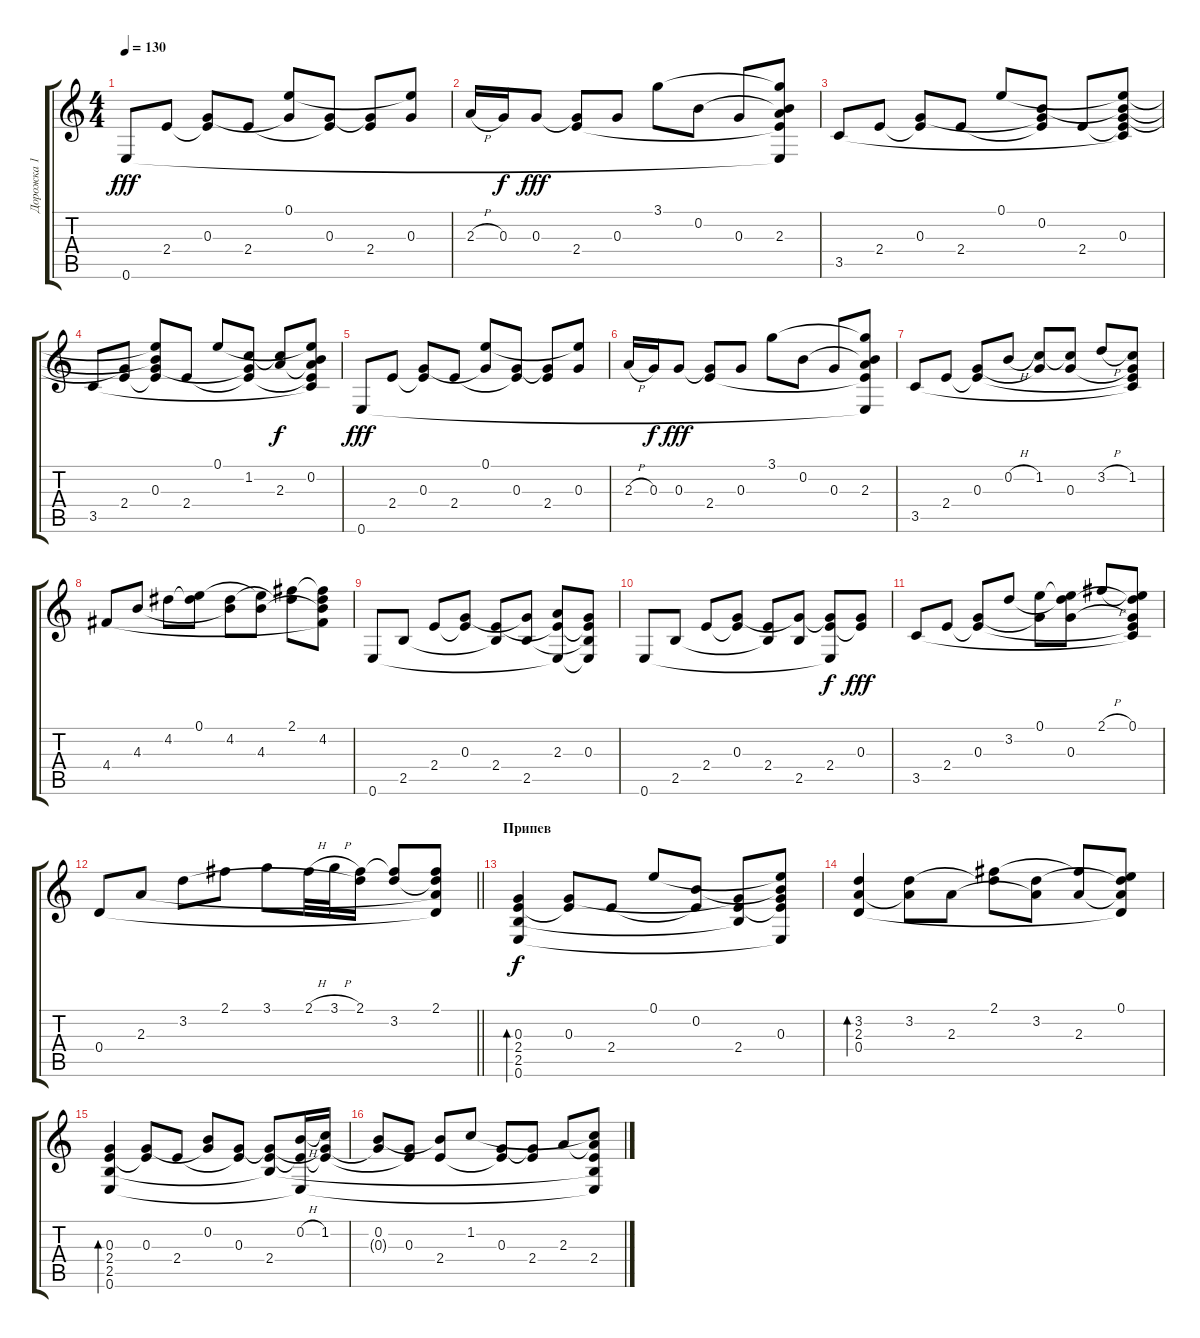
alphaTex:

\track ("Дорожка 1" "Дорожка 1") {instrument acousticguitarsteel}
\staff {score tabs}
\tuning (E4 B3 G3 D3 A2 E2) {hide}
\ts (4 4)
\tempo 130
\clef g2
\ks c
0.6.8{dy fff} 2.4.8 (0.3 2.4{t}).8 2.4.8 (0.1 0.3{t}).8 (0.3 2.4{t}).8 (0.3{t} 2.4).8 (0.1{t} 0.3).8 |
2.3{h}.16 0.3.16{dy f} 0.3.8{dy fff} (0.3{t} 2.4).8 0.3.8 3.1.8 0.2.8 0.3.8 (3.1{t} 0.2{t} 2.3 2.4{t} 0.6{t}).8 |
3.5.8 2.4.8 (0.3 2.4{t}).8 2.4.8 0.1.8 (0.2 0.3{t} 2.4{t}).8 2.4.8 (0.1{t} 0.2{t} 0.3 2.4{t} 3.5{t}).8 |
3.5.8 (0.3{t} 2.4).8 (0.1{t} 0.2{t} 0.3 2.4{t}).8 2.4.8 0.1.8 (1.2 0.3{t} 2.4{t}).8 (1.2{t} 2.3).8{dy f} (0.1{t} 0.2 2.3{t} 2.4{t} 3.5{t}).8 |
0.6.8{dy fff} 2.4.8 (0.3 2.4{t}).8 2.4.8 (0.1 0.3{t}).8 (0.3 2.4{t}).8 (0.3{t} 2.4).8 (0.1{t} 0.3).8 |
2.3{h}.16 0.3.16{dy f} 0.3.8{dy fff} (0.3{t} 2.4).8 0.3.8 3.1.8 0.2.8 0.3.8 (3.1{t} 0.2{t} 2.3 2.4{t} 0.6{t}).8 |
3.5.8 2.4.8 (0.3 2.4{t}).8 0.2{h}.8 (1.2 0.3{t}).8 (1.2{t} 0.3).8 3.2{h}.8 (1.2 0.3{t} 2.4{t} 3.5{t}).8 |
4.4.8 4.3.8 4.2.8 (0.1 4.2{t}).8 (4.2 4.3{t}).8 (0.1{t} 4.3).8 (2.1 4.2{t}).8 (2.1{t} 4.2 4.3{t} 4.4{t}).8 |
0.6.8 2.5.8 2.4.8 (0.3 2.4{t}).8 (2.4 2.5{t}).8 (0.3{t} 2.5).8 (2.3 2.4{t} 0.6{t}).8 (0.3 2.4{t} 2.5{t} 0.6{t}).8 |
0.6.8 2.5.8 2.4.8 (0.3 2.4{t}).8 (2.4 2.5{t}).8 (0.3{t} 2.5).8 (0.3{t} 2.4 0.6{t}).8{dy f} (0.3 2.4{t}).8{dy fff} |
3.5.8 2.4.8 (0.3 2.4{t}).8 3.2.8 (0.1 0.3{t}).8 (0.1{t} 3.2{t} 0.3).8 2.1{h}.8 (0.1 3.2{t} 0.3{t} 2.4{t} 3.5{t}).8 |
\barLineRight lightlight
0.4.8 2.3.8 3.2.8 2.1.8 3.1.8 2.1{h}.32 3.1{h}.32 (2.1 3.2{t}).16 (2.1{t} 3.2).8 (2.1 3.2{t} 2.3{t} 0.4{t}).8 |
\section ("" "Припев")
(0.3 2.4 2.5 0.6).4{bd 60 dy f} (0.3 2.4{t}).8 2.4.8 0.1.8 (0.2 2.4{t}).8 (0.3{t} 2.4 2.5{t}).8 (0.1{t} 0.2{t} 0.3 2.4{t} 0.6{t}).8 |
(3.2 2.3 0.4).4{bd 60} (3.2 2.3{t}).8 2.3.8 (2.1 3.2{t}).8 (3.2 2.3{t}).8 (2.1{t} 2.3).8 (0.1 3.2{t} 2.3{t} 0.4{t}).8 |
(0.3 2.4 2.5 0.6).4{bd 60} (0.3 2.4{t}).8 2.4.8 (0.2 0.3{t}).8 (0.3 2.4{t}).8 (0.3{t} 2.4 2.5{t}).8 (0.2{h} 2.4{t} 0.6{t}).16 (1.2 0.3{t} 2.4{t}).16 |
(0.2 0.3{t}).8 (0.3 2.4{t}).8 (0.2{t} 2.4).8 1.2.8 (0.3 2.4{t}).8 (0.3{t} 2.4).8 2.3.8 (1.2{t} 2.3{t} 2.4 2.5{t} 0.6{t}).8
